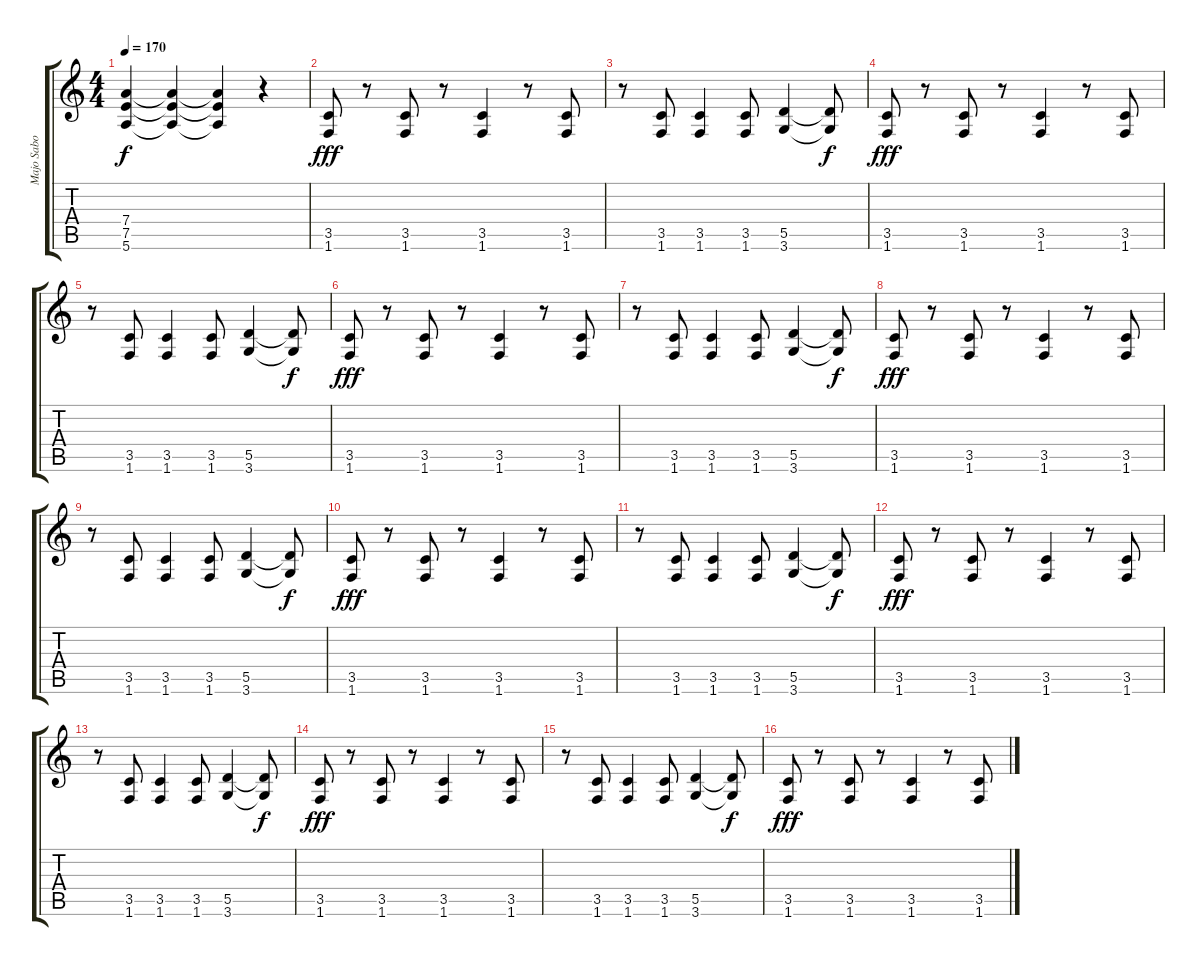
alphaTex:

\track ("Majo Sabo" "Majo Sabo") {instrument distortionguitar}
\staff {score tabs}
\tuning (E4 B3 G3 D3 A2 E2) {hide}
\ts (4 4)
\tempo 170
\clef g2
\ks c
(7.4{t} 7.5{t} 5.6{t}).4{dy f} (7.4{t} 7.5{t} 5.6{t}).4 (7.4{t} 7.5{t} 5.6{t}).4 r.4 |
(3.5 1.6).8{dy fff} r.8 (3.5 1.6).8 r.8 (3.5 1.6).4 r.8 (3.5 1.6).8 |
r.8 (3.5 1.6).8 (3.5 1.6).4 (3.5 1.6).8 (5.5 3.6).4 (5.5{t} 3.6{t}).8{dy f} |
(3.5 1.6).8{dy fff} r.8 (3.5 1.6).8 r.8 (3.5 1.6).4 r.8 (3.5 1.6).8 |
r.8 (3.5 1.6).8 (3.5 1.6).4 (3.5 1.6).8 (5.5 3.6).4 (5.5{t} 3.6{t}).8{dy f} |
(3.5 1.6).8{dy fff} r.8 (3.5 1.6).8 r.8 (3.5 1.6).4 r.8 (3.5 1.6).8 |
r.8 (3.5 1.6).8 (3.5 1.6).4 (3.5 1.6).8 (5.5 3.6).4 (5.5{t} 3.6{t}).8{dy f} |
(3.5 1.6).8{dy fff} r.8 (3.5 1.6).8 r.8 (3.5 1.6).4 r.8 (3.5 1.6).8 |
r.8 (3.5 1.6).8 (3.5 1.6).4 (3.5 1.6).8 (5.5 3.6).4 (5.5{t} 3.6{t}).8{dy f} |
(3.5 1.6).8{dy fff} r.8 (3.5 1.6).8 r.8 (3.5 1.6).4 r.8 (3.5 1.6).8 |
r.8 (3.5 1.6).8 (3.5 1.6).4 (3.5 1.6).8 (5.5 3.6).4 (5.5{t} 3.6{t}).8{dy f} |
(3.5 1.6).8{dy fff} r.8 (3.5 1.6).8 r.8 (3.5 1.6).4 r.8 (3.5 1.6).8 |
r.8 (3.5 1.6).8 (3.5 1.6).4 (3.5 1.6).8 (5.5 3.6).4 (5.5{t} 3.6{t}).8{dy f} |
(3.5 1.6).8{dy fff} r.8 (3.5 1.6).8 r.8 (3.5 1.6).4 r.8 (3.5 1.6).8 |
r.8 (3.5 1.6).8 (3.5 1.6).4 (3.5 1.6).8 (5.5 3.6).4 (5.5{t} 3.6{t}).8{dy f} |
(3.5 1.6).8{dy fff} r.8 (3.5 1.6).8 r.8 (3.5 1.6).4 r.8 (3.5 1.6).8
